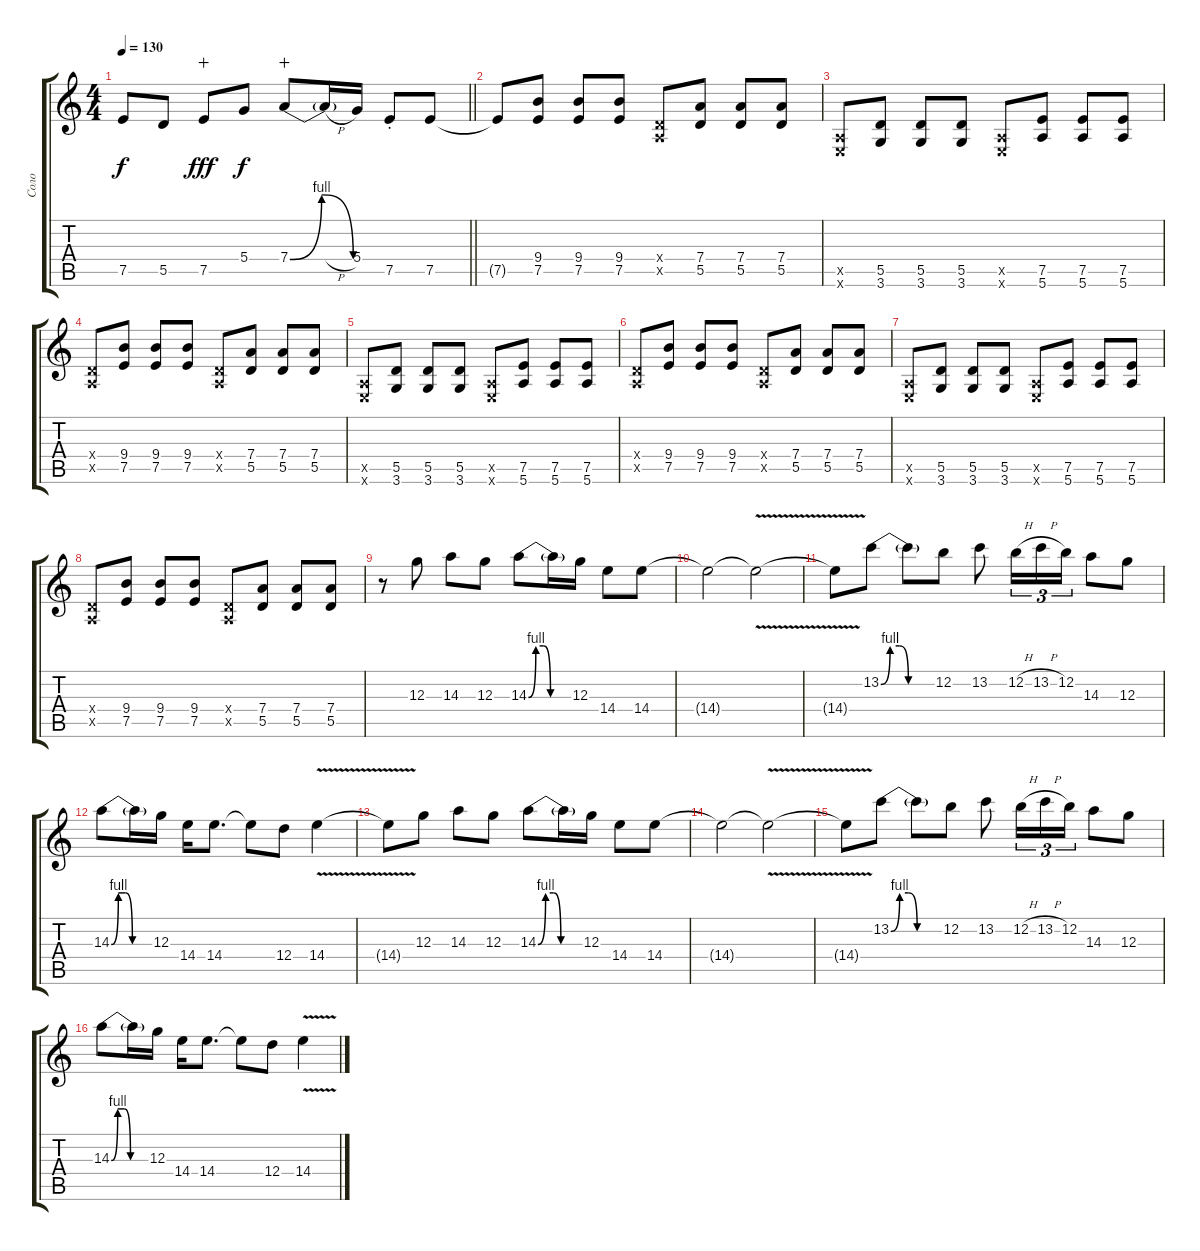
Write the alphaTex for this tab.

\track ("Соло" "Соло") {instrument distortionguitar}
\staff {score tabs}
\tuning (E4 B3 G3 D3 A2 E2) {hide}
\ts (4 4)
\tempo 130
\clef g2
\barLineRight lightlight
\ks c
7.5{t}.8{dy f} 5.5.8 7.5.8{dy fff wahc} 5.4.8{dy f} 7.4{be (bendrelease 0 0 10 4 34 4 60 0)}.8{wahc} 7.4{h t}.16 5.4.16 7.5{st}.8 7.5.8 |
7.5{t}.8 (9.4 7.5).8 (9.4 7.5).8 (9.4 7.5).8 (0.4{x} 0.5{x}).8 (7.4 5.5).8 (7.4 5.5).8 (7.4 5.5).8 |
(0.5{x} 0.6{x}).8 (5.5 3.6).8 (5.5 3.6).8 (5.5 3.6).8 (0.5{x} 0.6{x}).8 (7.5 5.6).8 (7.5 5.6).8 (7.5 5.6).8 |
(0.4{x} 0.5{x}).8 (9.4 7.5).8 (9.4 7.5).8 (9.4 7.5).8 (0.4{x} 0.5{x}).8 (7.4 5.5).8 (7.4 5.5).8 (7.4 5.5).8 |
(0.5{x} 0.6{x}).8 (5.5 3.6).8 (5.5 3.6).8 (5.5 3.6).8 (0.5{x} 0.6{x}).8 (7.5 5.6).8 (7.5 5.6).8 (7.5 5.6).8 |
(0.4{x} 0.5{x}).8 (9.4 7.5).8 (9.4 7.5).8 (9.4 7.5).8 (0.4{x} 0.5{x}).8 (7.4 5.5).8 (7.4 5.5).8 (7.4 5.5).8 |
(0.5{x} 0.6{x}).8 (5.5 3.6).8 (5.5 3.6).8 (5.5 3.6).8 (0.5{x} 0.6{x}).8 (7.5 5.6).8 (7.5 5.6).8 (7.5 5.6).8 |
(0.4{x} 0.5{x}).8 (9.4 7.5).8 (9.4 7.5).8 (9.4 7.5).8 (0.4{x} 0.5{x}).8 (7.4 5.5).8 (7.4 5.5).8 (7.4 5.5).8 |
r.8 12.3.8 14.3.8 12.3.8 14.3{be (custom 0 0 10 4 20 4 30 0 60 0)}.8 14.3{t}.16 12.3.16 14.4.8 14.4.8 |
14.4{t}.2 14.4{v t}.2 |
14.4{t}.8 13.2{be (custom 0 0 10 4 20 4 30 0 60 0)}.8 13.2{t}.8 12.2.8 13.2.8 12.2{h}.16{tu (3 2)} 13.2{h}.16{tu (3 2)} 12.2.16{tu (3 2)} 14.3.8 12.3.8 |
14.3{be (custom 0 0 10 4 20 4 30 0 60 0)}.8 14.3{t}.16 12.3.16 14.4.16 14.4.8{d} 14.4{t}.8 12.4.8 14.4{v}.4 |
14.4{t}.8 12.3.8 14.3.8 12.3.8 14.3{be (custom 0 0 10 4 20 4 30 0 60 0)}.8 14.3{t}.16 12.3.16 14.4.8 14.4.8 |
14.4{t}.2 14.4{v t}.2 |
14.4{t}.8 13.2{be (custom 0 0 10 4 20 4 30 0 60 0)}.8 13.2{t}.8 12.2.8 13.2.8 12.2{h}.16{tu (3 2)} 13.2{h}.16{tu (3 2)} 12.2.16{tu (3 2)} 14.3.8 12.3.8 |
14.3{be (custom 0 0 10 4 20 4 30 0 60 0)}.8 14.3{t}.16 12.3.16 14.4.16 14.4.8{d} 14.4{t}.8 12.4.8 14.4{v}.4
